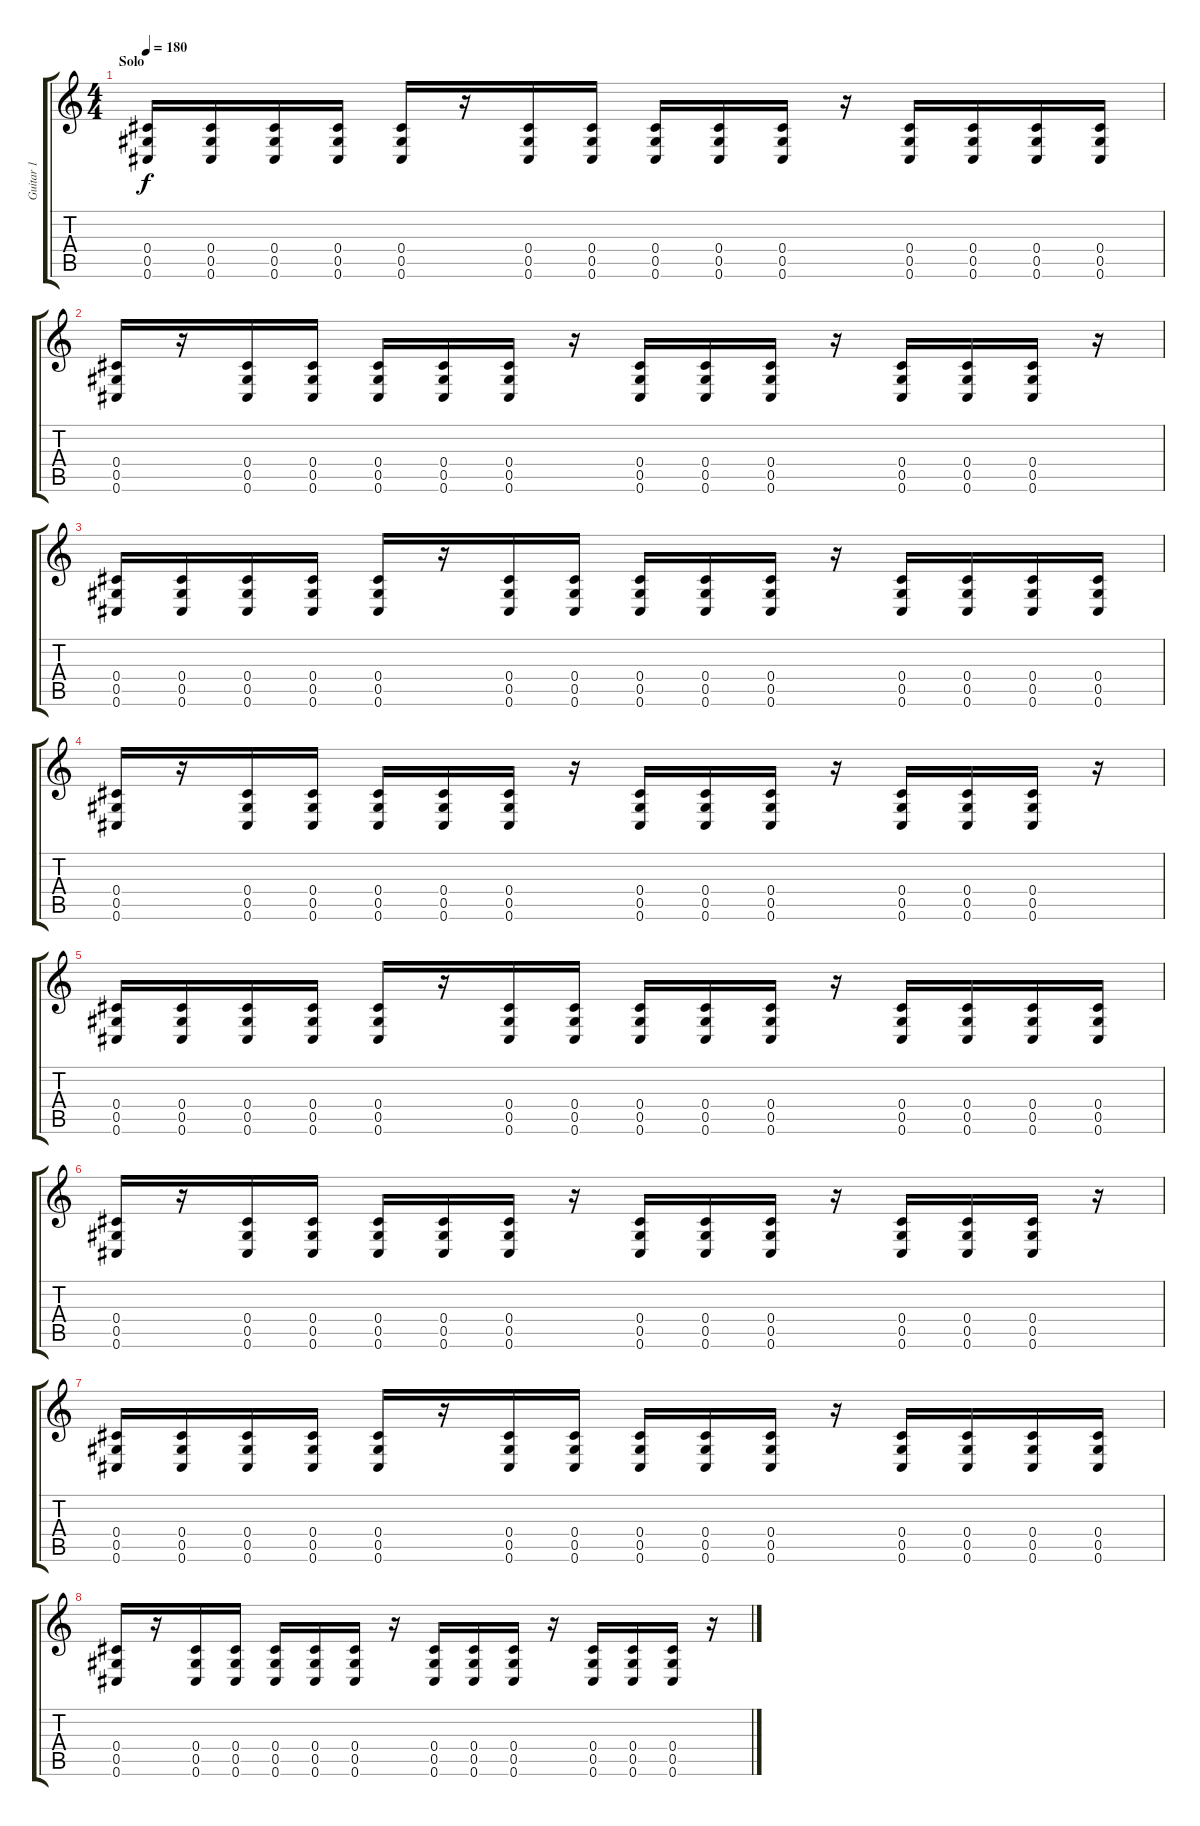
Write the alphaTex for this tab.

\track ("Guitar 1" "Guitar 1") {instrument distortionguitar}
\staff {score tabs}
\tuning (E4 Bb3 Gb3 Db3 Ab2 Db2) {hide}
\ts (4 4)
\section ("" "Solo")
\tempo 180
\clef g2
\ks c
(0.4 0.5 0.6).16{dy f} (0.4 0.5 0.6).16 (0.4 0.5 0.6).16 (0.4 0.5 0.6).16 (0.4 0.5 0.6).16 r.16 (0.4 0.5 0.6).16 (0.4 0.5 0.6).16 (0.4 0.5 0.6).16 (0.4 0.5 0.6).16 (0.4 0.5 0.6).16 r.16 (0.4 0.5 0.6).16 (0.4 0.5 0.6).16 (0.4 0.5 0.6).16 (0.4 0.5 0.6).16 |
(0.4 0.5 0.6).16 r.16 (0.4 0.5 0.6).16 (0.4 0.5 0.6).16 (0.4 0.5 0.6).16 (0.4 0.5 0.6).16 (0.4 0.5 0.6).16 r.16 (0.4 0.5 0.6).16 (0.4 0.5 0.6).16 (0.4 0.5 0.6).16 r.16 (0.4 0.5 0.6).16 (0.4 0.5 0.6).16 (0.4 0.5 0.6).16 r.16 |
(0.4 0.5 0.6).16 (0.4 0.5 0.6).16 (0.4 0.5 0.6).16 (0.4 0.5 0.6).16 (0.4 0.5 0.6).16 r.16 (0.4 0.5 0.6).16 (0.4 0.5 0.6).16 (0.4 0.5 0.6).16 (0.4 0.5 0.6).16 (0.4 0.5 0.6).16 r.16 (0.4 0.5 0.6).16 (0.4 0.5 0.6).16 (0.4 0.5 0.6).16 (0.4 0.5 0.6).16 |
(0.4 0.5 0.6).16 r.16 (0.4 0.5 0.6).16 (0.4 0.5 0.6).16 (0.4 0.5 0.6).16 (0.4 0.5 0.6).16 (0.4 0.5 0.6).16 r.16 (0.4 0.5 0.6).16 (0.4 0.5 0.6).16 (0.4 0.5 0.6).16 r.16 (0.4 0.5 0.6).16 (0.4 0.5 0.6).16 (0.4 0.5 0.6).16 r.16 |
(0.4 0.5 0.6).16 (0.4 0.5 0.6).16 (0.4 0.5 0.6).16 (0.4 0.5 0.6).16 (0.4 0.5 0.6).16 r.16 (0.4 0.5 0.6).16 (0.4 0.5 0.6).16 (0.4 0.5 0.6).16 (0.4 0.5 0.6).16 (0.4 0.5 0.6).16 r.16 (0.4 0.5 0.6).16 (0.4 0.5 0.6).16 (0.4 0.5 0.6).16 (0.4 0.5 0.6).16 |
(0.4 0.5 0.6).16 r.16 (0.4 0.5 0.6).16 (0.4 0.5 0.6).16 (0.4 0.5 0.6).16 (0.4 0.5 0.6).16 (0.4 0.5 0.6).16 r.16 (0.4 0.5 0.6).16 (0.4 0.5 0.6).16 (0.4 0.5 0.6).16 r.16 (0.4 0.5 0.6).16 (0.4 0.5 0.6).16 (0.4 0.5 0.6).16 r.16 |
(0.4 0.5 0.6).16 (0.4 0.5 0.6).16 (0.4 0.5 0.6).16 (0.4 0.5 0.6).16 (0.4 0.5 0.6).16 r.16 (0.4 0.5 0.6).16 (0.4 0.5 0.6).16 (0.4 0.5 0.6).16 (0.4 0.5 0.6).16 (0.4 0.5 0.6).16 r.16 (0.4 0.5 0.6).16 (0.4 0.5 0.6).16 (0.4 0.5 0.6).16 (0.4 0.5 0.6).16 |
(0.4 0.5 0.6).16 r.16 (0.4 0.5 0.6).16 (0.4 0.5 0.6).16 (0.4 0.5 0.6).16 (0.4 0.5 0.6).16 (0.4 0.5 0.6).16 r.16 (0.4 0.5 0.6).16 (0.4 0.5 0.6).16 (0.4 0.5 0.6).16 r.16 (0.4 0.5 0.6).16 (0.4 0.5 0.6).16 (0.4 0.5 0.6).16 r.16
